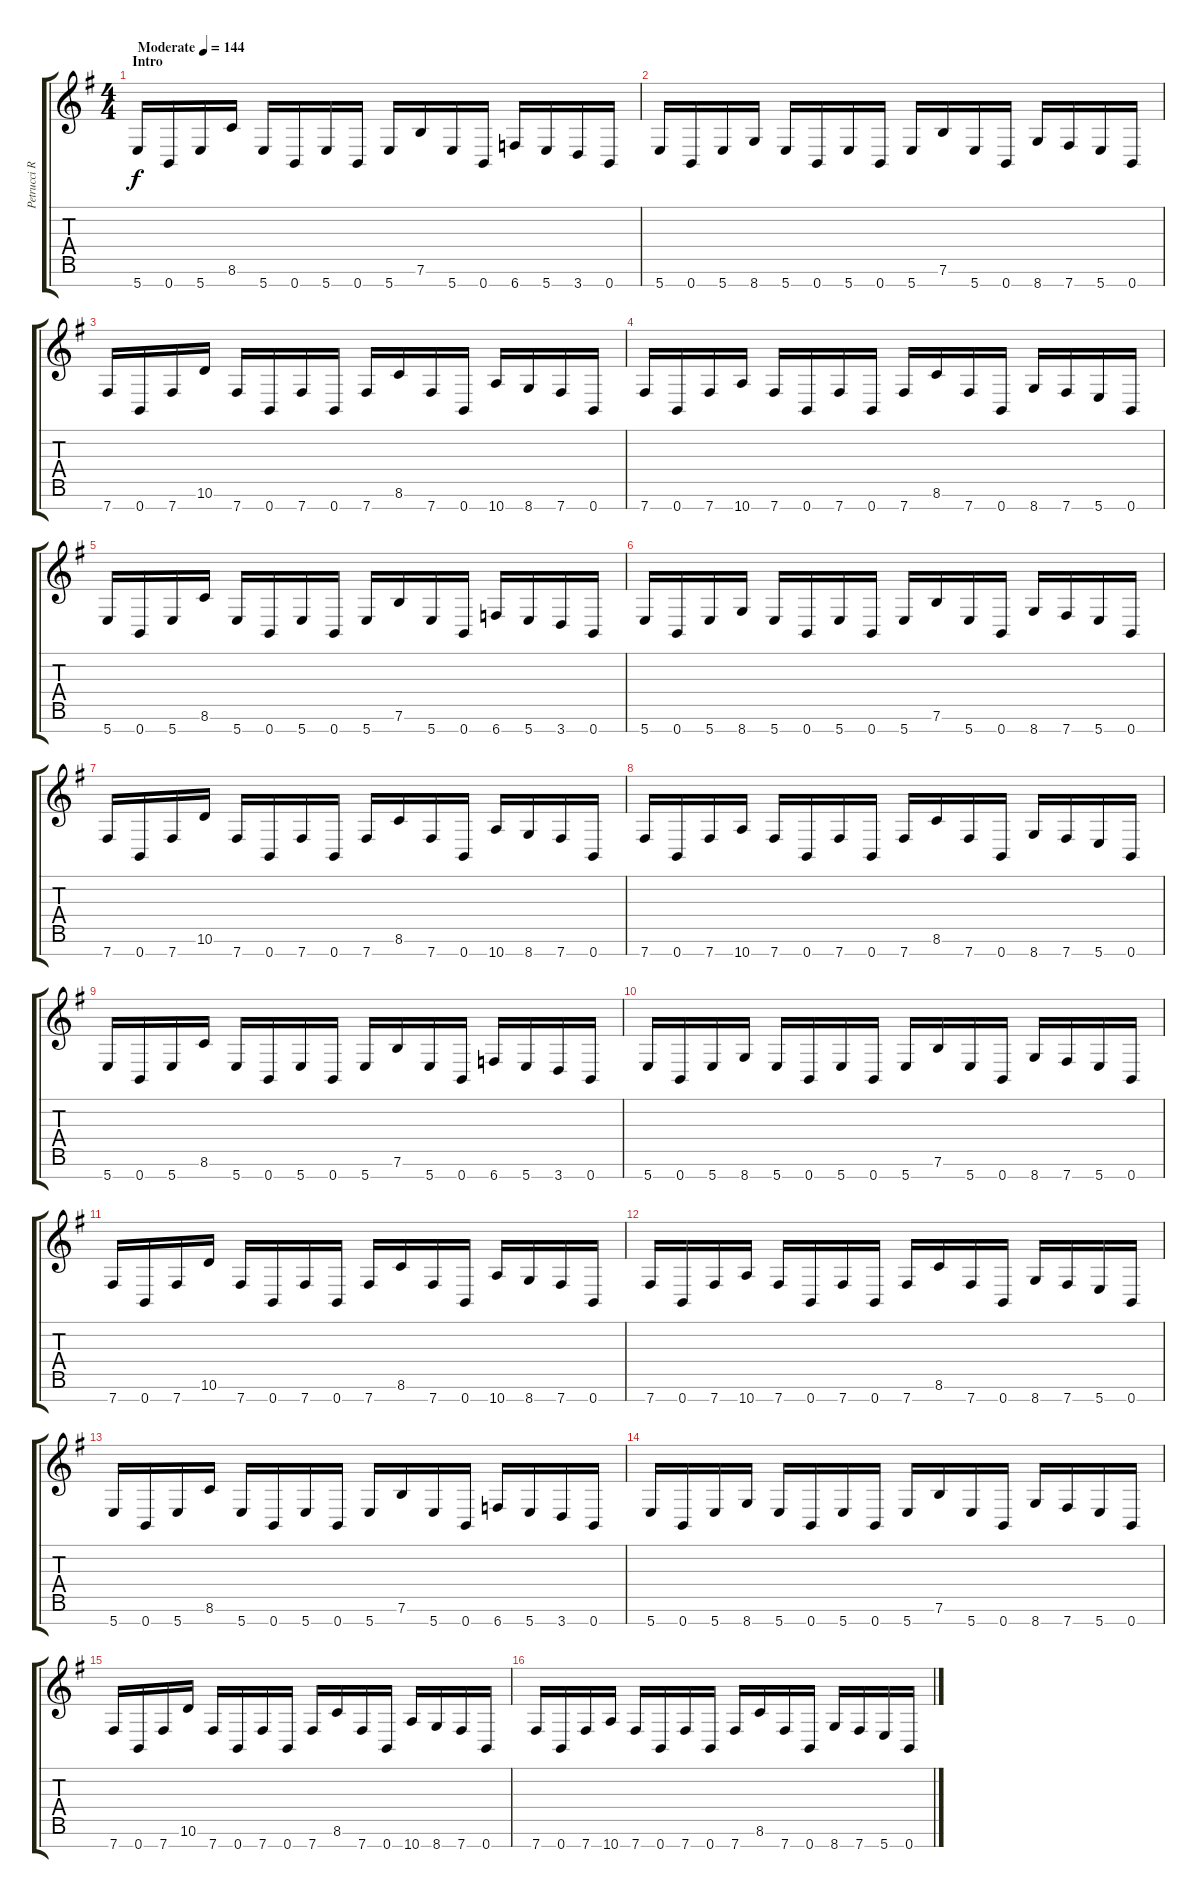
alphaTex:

\track ("Petrucci Rhythm" "Petrucci R") {instrument distortionguitar}
\staff {score tabs}
\tuning (E4 B3 G3 D3 A2 E2 B1) {hide}
\ts (4 4)
\section ("" "Intro")
\tempo (144 "Moderate")
\clef g2
\ks eminor
5.7.16{dy f instrument distortionguitar} 0.7.16 5.7.16 8.6.16 5.7.16 0.7.16 5.7.16 0.7.16 5.7.16 7.6.16 5.7.16 0.7.16 6.7.16 5.7.16 3.7.16 0.7.16 |
5.7.16 0.7.16 5.7.16 8.7.16 5.7.16 0.7.16 5.7.16 0.7.16 5.7.16 7.6.16 5.7.16 0.7.16 8.7.16 7.7.16 5.7.16 0.7.16 |
7.7.16 0.7.16 7.7.16 10.6.16 7.7.16 0.7.16 7.7.16 0.7.16 7.7.16 8.6.16 7.7.16 0.7.16 10.7.16 8.7.16 7.7.16 0.7.16 |
7.7.16 0.7.16 7.7.16 10.7.16 7.7.16 0.7.16 7.7.16 0.7.16 7.7.16 8.6.16 7.7.16 0.7.16 8.7.16 7.7.16 5.7.16 0.7.16 |
5.7.16 0.7.16 5.7.16 8.6.16 5.7.16 0.7.16 5.7.16 0.7.16 5.7.16 7.6.16 5.7.16 0.7.16 6.7.16 5.7.16 3.7.16 0.7.16 |
5.7.16 0.7.16 5.7.16 8.7.16 5.7.16 0.7.16 5.7.16 0.7.16 5.7.16 7.6.16 5.7.16 0.7.16 8.7.16 7.7.16 5.7.16 0.7.16 |
7.7.16 0.7.16 7.7.16 10.6.16 7.7.16 0.7.16 7.7.16 0.7.16 7.7.16 8.6.16 7.7.16 0.7.16 10.7.16 8.7.16 7.7.16 0.7.16 |
7.7.16 0.7.16 7.7.16 10.7.16 7.7.16 0.7.16 7.7.16 0.7.16 7.7.16 8.6.16 7.7.16 0.7.16 8.7.16 7.7.16 5.7.16 0.7.16 |
5.7.16 0.7.16 5.7.16 8.6.16 5.7.16 0.7.16 5.7.16 0.7.16 5.7.16 7.6.16 5.7.16 0.7.16 6.7.16 5.7.16 3.7.16 0.7.16 |
5.7.16 0.7.16 5.7.16 8.7.16 5.7.16 0.7.16 5.7.16 0.7.16 5.7.16 7.6.16 5.7.16 0.7.16 8.7.16 7.7.16 5.7.16 0.7.16 |
7.7.16 0.7.16 7.7.16 10.6.16 7.7.16 0.7.16 7.7.16 0.7.16 7.7.16 8.6.16 7.7.16 0.7.16 10.7.16 8.7.16 7.7.16 0.7.16 |
7.7.16 0.7.16 7.7.16 10.7.16 7.7.16 0.7.16 7.7.16 0.7.16 7.7.16 8.6.16 7.7.16 0.7.16 8.7.16 7.7.16 5.7.16 0.7.16 |
5.7.16 0.7.16 5.7.16 8.6.16 5.7.16 0.7.16 5.7.16 0.7.16 5.7.16 7.6.16 5.7.16 0.7.16 6.7.16 5.7.16 3.7.16 0.7.16 |
5.7.16 0.7.16 5.7.16 8.7.16 5.7.16 0.7.16 5.7.16 0.7.16 5.7.16 7.6.16 5.7.16 0.7.16 8.7.16 7.7.16 5.7.16 0.7.16 |
7.7.16 0.7.16 7.7.16 10.6.16 7.7.16 0.7.16 7.7.16 0.7.16 7.7.16 8.6.16 7.7.16 0.7.16 10.7.16 8.7.16 7.7.16 0.7.16 |
7.7.16 0.7.16 7.7.16 10.7.16 7.7.16 0.7.16 7.7.16 0.7.16 7.7.16 8.6.16 7.7.16 0.7.16 8.7.16 7.7.16 5.7.16 0.7.16
